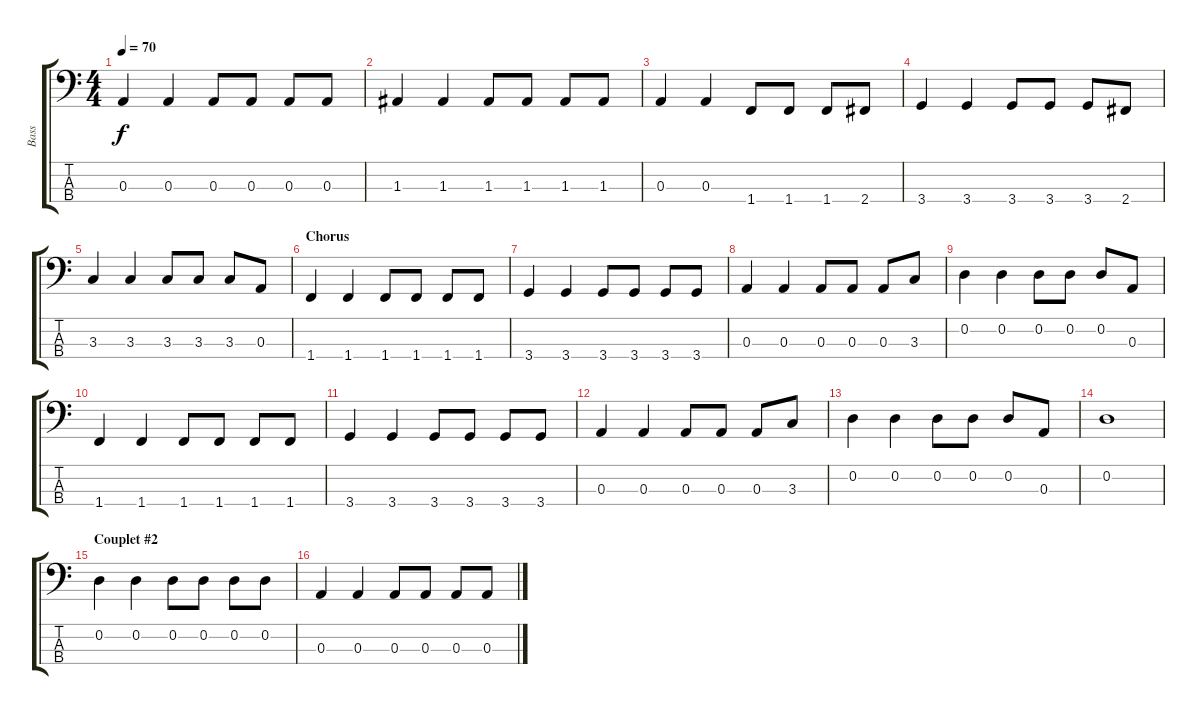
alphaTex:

\track ("Bass" "Bass") {instrument fretlessbass}
\staff {score tabs}
\tuning (G2 D2 A1 E1) {hide}
\ts (4 4)
\tempo 70
\clef f4
\ks c
0.3.4{dy f} 0.3.4 0.3.8 0.3.8 0.3.8 0.3.8 |
1.3.4 1.3.4 1.3.8 1.3.8 1.3.8 1.3.8 |
0.3.4 0.3.4 1.4.8 1.4.8 1.4.8 2.4.8 |
3.4.4 3.4.4 3.4.8 3.4.8 3.4.8 2.4.8 |
3.3.4 3.3.4 3.3.8 3.3.8 3.3.8 0.3.8 |
\section ("" "Chorus")
1.4.4 1.4.4 1.4.8 1.4.8 1.4.8 1.4.8 |
3.4.4 3.4.4 3.4.8 3.4.8 3.4.8 3.4.8 |
0.3.4 0.3.4 0.3.8 0.3.8 0.3.8 3.3.8 |
0.2.4 0.2.4 0.2.8 0.2.8 0.2.8 0.3.8 |
1.4.4 1.4.4 1.4.8 1.4.8 1.4.8 1.4.8 |
3.4.4 3.4.4 3.4.8 3.4.8 3.4.8 3.4.8 |
0.3.4 0.3.4 0.3.8 0.3.8 0.3.8 3.3.8 |
0.2.4 0.2.4 0.2.8 0.2.8 0.2.8 0.3.8 |
0.2.1 |
\section ("" "Couplet #2")
0.2.4 0.2.4 0.2.8 0.2.8 0.2.8 0.2.8 |
0.3.4 0.3.4 0.3.8 0.3.8 0.3.8 0.3.8
